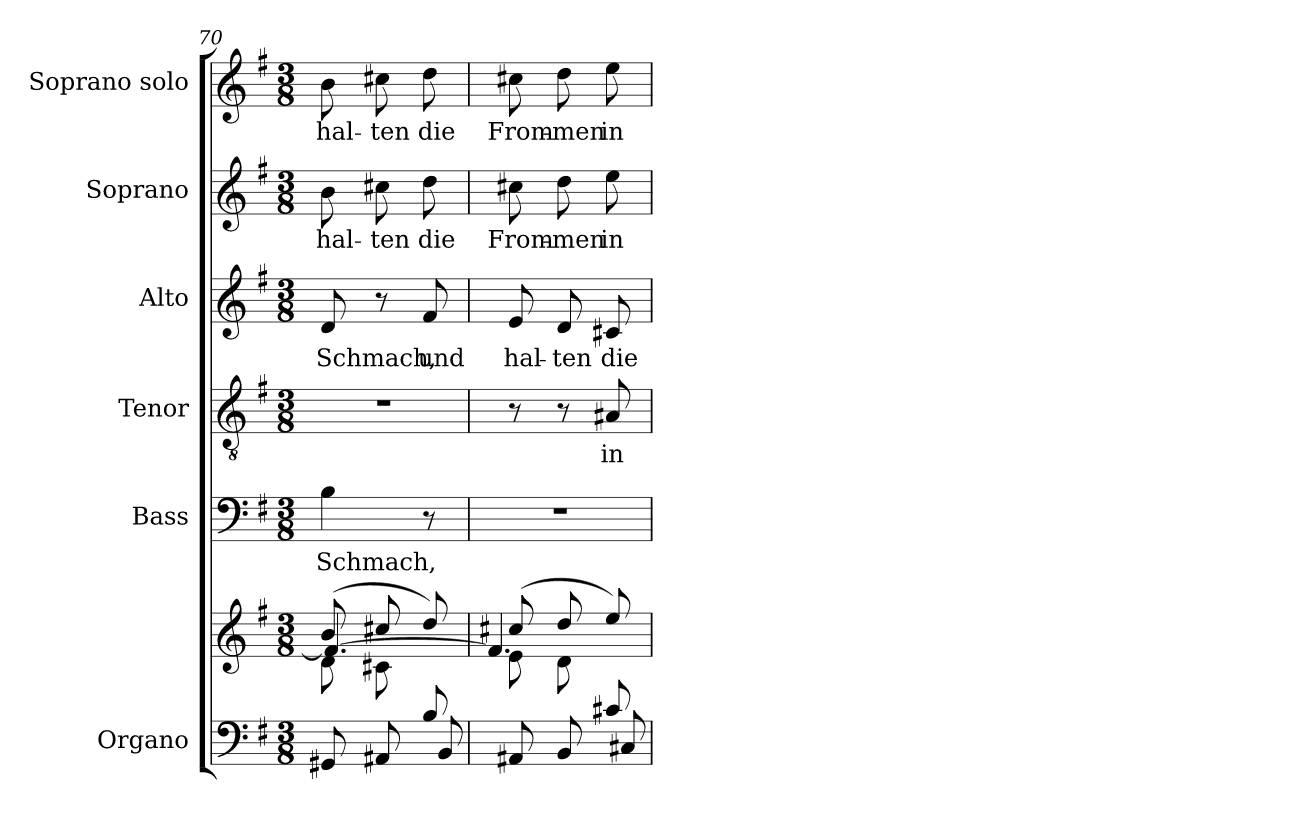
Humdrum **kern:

**kern	**kern	**kern	**text	**kern	**text	**kern	**text	**kern	**text	**kern	**text
*part6	*part6	*part5	*part5	*part4	*part4	*part3	*part3	*part2	*part2	*part1	*part1
*staff7	*staff6	*staff5	*staff5	*staff4	*staff4	*staff3	*staff3	*staff2	*staff2	*staff1	*staff1
*I"Organo	*	*I"Bass	*	*I"Tenor	*	*I"Alto	*	*I"Soprano	*	*I"Soprano solo	*
*I'Org.	*	*I'B.	*	*I'T.	*	*I'A.	*	*I'S.	*	*I'S.s	*
!!LO:PB:g=z
*clefF4	*clefG2	*clefF4	*	*clefGv2	*	*clefG2	*	*clefG2	*	*clefG2	*
*k[f#]	*k[f#]	*k[f#]	*	*k[f#]	*	*k[f#]	*	*k[f#]	*	*k[f#]	*
*M3/8	*M3/8	*M3/8	*	*M3/8	*	*M3/8	*	*M3/8	*	*M3/8	*
=70	=70	=70	=70	=70	=70	=70	=70	=70	=70	=70	=70
*^	*^	*	*	*	*	*	*	*	*	*	*
*	*	*	*^	*	*	*	*	*	*	*	*	*	*
!	!	!	!	!	!	!LO:LY:b	!	!	!	!LO:LY:b	!	!LO:LY:b	!	!LO:LY:b
4ryy	8GG#X/	(>8b/	8d\	4.f#/_	4B\	Schmach,	4.r	.	8d/	Schmach,	8b\	hal-	8b\	hal-
!	!	!	!	!	!	!	!	!	!	!	!	!LO:LY:b	!	!LO:LY:b
.	8AA#X/	8cc#X/	8c#X\	.	.	.	.	.	8r	.	8cc#X\	-ten	8cc#X\	-ten
!	!	!	!	!	!	!	!	!	!	!LO:LY:b	!	!LO:LY:b	!	!LO:LY:b
8B/	8BB/	8dd/)	8ryy	.	8r	.	.	.	8f#/	und	8dd\	die	8dd\	die
=71	=71	=71	=71	=71	=71	=71	=71	=71	=71	=71	=71	=71	=71	=71
!	!	!	!	!	!	!	!	!	!	!LO:LY:b	!	!LO:LY:b	!	!LO:LY:b
4ryy	8AA#X/	(>8cc#X/	8e\	4.f#/]	4.r	.	8r	.	8e/	hal-	8cc#X\	From-	8cc#X\	From-
!	!	!	!	!	!	!	!	!	!	!LO:LY:b	!	!LO:LY:b	!	!LO:LY:b
.	8BB/	8dd/	8d\	.	.	.	8r	.	8d/	-ten	8dd\	-men	8dd\	-men
!	!	!	!	!	!	!	!	!LO:LY:b	!	!LO:LY:b	!	!LO:LY:b	!	!LO:LY:b
8c#X/	8C#X/	8ee/)	8ryy	.	.	.	8A#X/	in	8c#X/	die	8ee\	in	8ee\	in
*v	*v	*	*	*	*	*	*	*	*	*	*	*	*	*
*	*v	*v	*v	*	*	*	*	*	*	*	*	*	*
=	=	=	=	=	=	=	=	=	=	=	=
*-	*-	*-	*-	*-	*-	*-	*-	*-	*-	*-	*-
